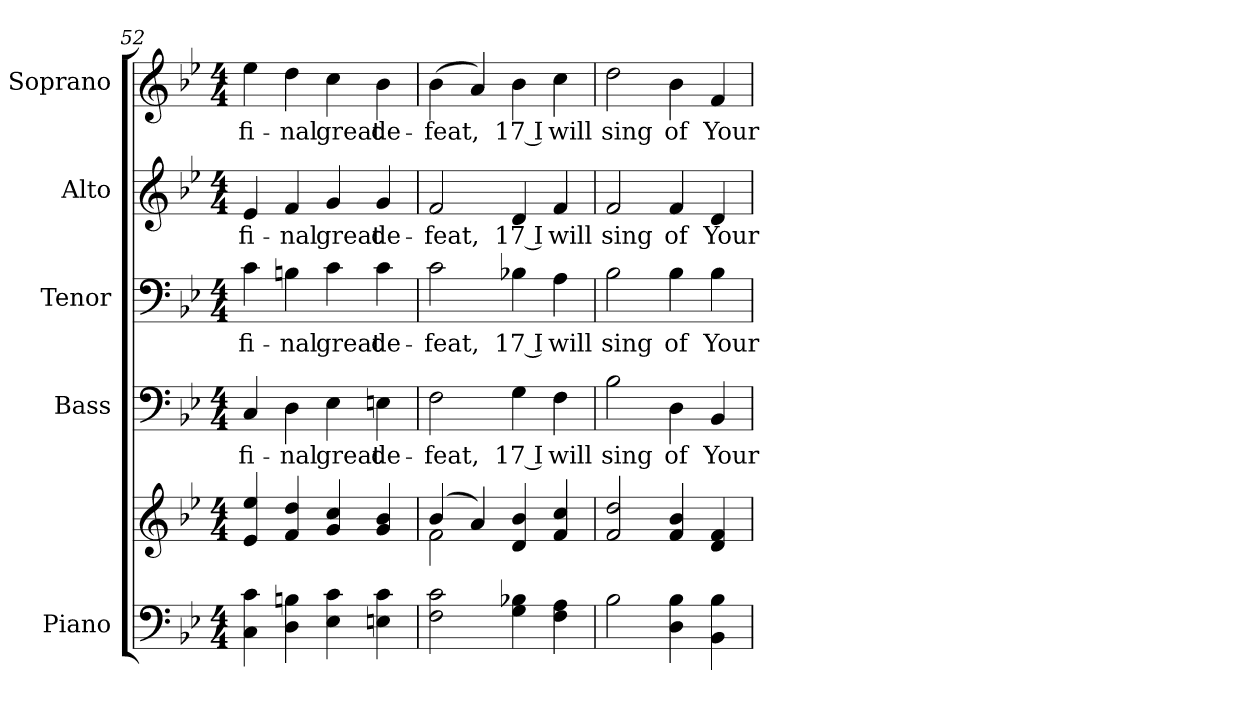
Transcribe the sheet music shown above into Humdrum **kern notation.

**kern	**kern	**kern	**text	**kern	**text	**kern	**text	**kern	**text
*part5	*part5	*part4	*part4	*part3	*part3	*part2	*part2	*part1	*part1
*staff6	*staff5	*staff4	*staff4	*staff3	*staff3	*staff2	*staff2	*staff1	*staff1
*I"Piano	*	*I"Bass	*	*I"Tenor	*	*I"Alto	*	*I"Soprano	*
*I'Pno.	*	*I'B.	*	*I'T.	*	*I'A.	*	*I'S.	*
*clefF4	*clefG2	*clefF4	*	*clefF4	*	*clefG2	*	*clefG2	*
*k[b-e-]	*k[b-e-]	*k[b-e-]	*	*k[b-e-]	*	*k[b-e-]	*	*k[b-e-]	*
*B-:	*B-:	*B-:	*	*B-:	*	*B-:	*	*B-:	*
*M4/4	*M4/4	*M4/4	*	*M4/4	*	*M4/4	*	*M4/4	*
=52	=52	=52	=52	=52	=52	=52	=52	=52	=52
!	!	!	!LO:LY:b:color=#000000	!	!	!	!	!	!
!	!	!	!	!	!LO:LY:b:color=#000000	!	!	!	!
!	!	!	!	!	!	!	!LO:LY:b:color=#000000	!	!
!	!	!	!	!	!	!	!	!	!LO:LY:b:color=#000000
4Ci\ 4ci	4e-i/ 4ee-i	4Ci/	fi-	4ci\	fi-	4e-i/	fi-	4ee-i\	fi-
!	!	!	!LO:LY:b:color=#000000	!	!	!	!	!	!
!	!	!	!	!	!LO:LY:b:color=#000000	!	!	!	!
!	!	!	!	!	!	!	!LO:LY:b:color=#000000	!	!
!	!	!	!	!	!	!	!	!	!LO:LY:b:color=#000000
4Di\ 4Bni	4fi/ 4ddi	4Di\	-nal	4Bni\	-nal	4fi/	-nal	4ddi\	-nal
!	!	!	!LO:LY:b:color=#000000	!	!	!	!	!	!
!	!	!	!	!	!LO:LY:b:color=#000000	!	!	!	!
!	!	!	!	!	!	!	!LO:LY:b:color=#000000	!	!
!	!	!	!	!	!	!	!	!	!LO:LY:b:color=#000000
4E-i\ 4ci	4gi/ 4cci	4E-i\	great	4ci\	great	4gi/	great	4cci\	great
!	!	!	!LO:LY:b:color=#000000	!	!	!	!	!	!
!	!	!	!	!	!LO:LY:b:color=#000000	!	!	!	!
!	!	!	!	!	!	!	!LO:LY:b:color=#000000	!	!
!	!	!	!	!	!	!	!	!	!LO:LY:b:color=#000000
4Eni\ 4ci	4gi/ 4b-i	4Eni\	de-	4ci\	de-	4gi/	de-	4b-i\	de-
=53	=53	=53	=53	=53	=53	=53	=53	=53	=53
*	*^	*	*	*	*	*	*	*	*
!	!	!	!	!LO:LY:b:color=#000000	!	!	!	!	!	!
!	!	!	!	!	!	!LO:LY:b:color=#000000	!	!	!	!
!	!	!	!	!	!	!	!	!LO:LY:b:color=#000000	!	!
!	!	!	!	!	!	!	!	!	!	!LO:LY:b:color=#000000
2Fi\ 2ci	(4b-i/	2fi\	2Fi\	-feat,	2ci\	-feat,	2fi/	-feat,	(4b-i\	-feat,
.	4ai/)	.	.	.	.	.	.	.	4ai/)	.
!	!	!	!	!LO:LY:b:color=#000000	!	!	!	!	!	!
!	!	!	!	!	!	!LO:LY:b:color=#000000	!	!	!	!
!	!	!	!	!	!	!	!	!LO:LY:b:color=#000000	!	!
!	!	!	!	!	!	!	!	!	!	!LO:LY:b:color=#000000
4Gi\ 4B-Xi	4di/ 4b-i	2ryy	4Gi\	17 I	4B-Xi\	17 I	4di/	17 I	4b-i\	17 I
!	!	!	!	!LO:LY:b:color=#000000	!	!	!	!	!	!
!	!	!	!	!	!	!LO:LY:b:color=#000000	!	!	!	!
!	!	!	!	!	!	!	!	!LO:LY:b:color=#000000	!	!
!	!	!	!	!	!	!	!	!	!	!LO:LY:b:color=#000000
4Fi\ 4Ai	4fi/ 4cci	.	4Fi\	will	4Ai\	will	4fi/	will	4cci\	will
*	*v	*v	*	*	*	*	*	*	*	*
=54	=54	=54	=54	=54	=54	=54	=54	=54	=54
!	!	!	!LO:LY:b:color=#000000	!	!	!	!	!	!
!	!	!	!	!	!LO:LY:b:color=#000000	!	!	!	!
!	!	!	!	!	!	!	!LO:LY:b:color=#000000	!	!
!	!	!	!	!	!	!	!	!	!LO:LY:b:color=#000000
2B-i\	2fi/ 2ddi	2B-i\	sing	2B-i\	sing	2fi/	sing	2ddi\	sing
!	!	!	!LO:LY:b:color=#000000	!	!	!	!	!	!
!	!	!	!	!	!LO:LY:b:color=#000000	!	!	!	!
!	!	!	!	!	!	!	!LO:LY:b:color=#000000	!	!
!	!	!	!	!	!	!	!	!	!LO:LY:b:color=#000000
4Di\ 4B-i	4fi/ 4b-i	4Di\	of	4B-i\	of	4fi/	of	4b-i\	of
!	!	!	!LO:LY:b:color=#000000	!	!	!	!	!	!
!	!	!	!	!	!LO:LY:b:color=#000000	!	!	!	!
!	!	!	!	!	!	!	!LO:LY:b:color=#000000	!	!
!	!	!	!	!	!	!	!	!	!LO:LY:b:color=#000000
4BB-i\ 4B-i	4di/ 4fi	4BB-i/	Your	4B-i\	Your	4di/	Your	4fi/	Your
=	=	=	=	=	=	=	=	=	=
*-	*-	*-	*-	*-	*-	*-	*-	*-	*-
